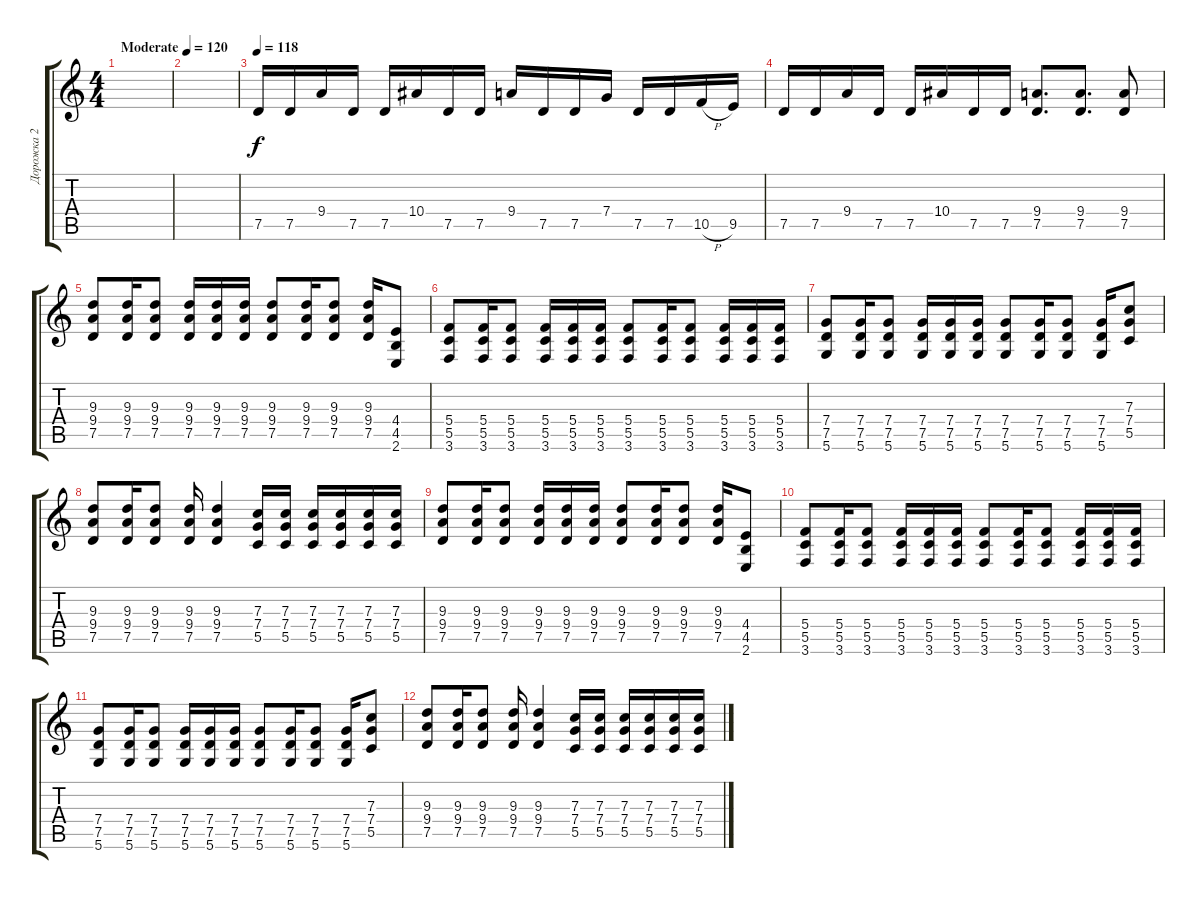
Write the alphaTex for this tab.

\track ("Дорожка 2" "Дорожка 2") {instrument overdrivenguitar}
\staff {score tabs}
\tuning (D4 A3 F3 C3 G2 D2) {hide}
\ts (4 4)
\tempo (120 "Moderate")
\tempo 116
\tempo (120 "Moderate")
\clef g2
\ks c
|
|
\tempo 118
7.5.16 7.5.16 9.4.16 7.5.16 7.5.16 10.4.16 7.5.16 7.5.16 9.4.16 7.5.16 7.5.16 7.4.16 7.5.16 7.5.16 10.5{h}.16 9.5.16 |
7.5.16 7.5.16 9.4.16 7.5.16 7.5.16 10.4.16 7.5.16 7.5.16 (9.4 7.5).8{d} (9.4 7.5).8{d} (9.4 7.5).8 |
(9.3 9.4 7.5).8 (9.3 9.4 7.5).16 (9.3 9.4 7.5).8 (9.3 9.4 7.5).16 (9.3 9.4 7.5).16 (9.3 9.4 7.5).16 (9.3 9.4 7.5).8 (9.3 9.4 7.5).16 (9.3 9.4 7.5).8 (9.3 9.4 7.5).16 (4.4 4.5 2.6).8 |
(5.4 5.5 3.6).8 (5.4 5.5 3.6).16 (5.4 5.5 3.6).8 (5.4 5.5 3.6).16 (5.4 5.5 3.6).16 (5.4 5.5 3.6).16 (5.4 5.5 3.6).8 (5.4 5.5 3.6).16 (5.4 5.5 3.6).8 (5.4 5.5 3.6).16 (5.4 5.5 3.6).16 (5.4 5.5 3.6).16 |
(7.4 7.5 5.6).8 (7.4 7.5 5.6).16 (7.4 7.5 5.6).8 (7.4 7.5 5.6).16 (7.4 7.5 5.6).16 (7.4 7.5 5.6).16 (7.4 7.5 5.6).8 (7.4 7.5 5.6).16 (7.4 7.5 5.6).8 (7.4 7.5 5.6).16 (7.3 7.4 5.5).8 |
(9.3 9.4 7.5).8 (9.3 9.4 7.5).16 (9.3 9.4 7.5).8 (9.3 9.4 7.5).16 (9.3 9.4 7.5).4 (7.3 7.4 5.5).16 (7.3 7.4 5.5).16 (7.3 7.4 5.5).16 (7.3 7.4 5.5).16 (7.3 7.4 5.5).16 (7.3 7.4 5.5).16 |
(9.3 9.4 7.5).8 (9.3 9.4 7.5).16 (9.3 9.4 7.5).8 (9.3 9.4 7.5).16 (9.3 9.4 7.5).16 (9.3 9.4 7.5).16 (9.3 9.4 7.5).8 (9.3 9.4 7.5).16 (9.3 9.4 7.5).8 (9.3 9.4 7.5).16 (4.4 4.5 2.6).8 |
(5.4 5.5 3.6).8 (5.4 5.5 3.6).16 (5.4 5.5 3.6).8 (5.4 5.5 3.6).16 (5.4 5.5 3.6).16 (5.4 5.5 3.6).16 (5.4 5.5 3.6).8 (5.4 5.5 3.6).16 (5.4 5.5 3.6).8 (5.4 5.5 3.6).16 (5.4 5.5 3.6).16 (5.4 5.5 3.6).16 |
(7.4 7.5 5.6).8 (7.4 7.5 5.6).16 (7.4 7.5 5.6).8 (7.4 7.5 5.6).16 (7.4 7.5 5.6).16 (7.4 7.5 5.6).16 (7.4 7.5 5.6).8 (7.4 7.5 5.6).16 (7.4 7.5 5.6).8 (7.4 7.5 5.6).16 (7.3 7.4 5.5).8 |
(9.3 9.4 7.5).8 (9.3 9.4 7.5).16 (9.3 9.4 7.5).8 (9.3 9.4 7.5).16 (9.3 9.4 7.5).4 (7.3 7.4 5.5).16 (7.3 7.4 5.5).16 (7.3 7.4 5.5).16 (7.3 7.4 5.5).16 (7.3 7.4 5.5).16 (7.3 7.4 5.5).16
